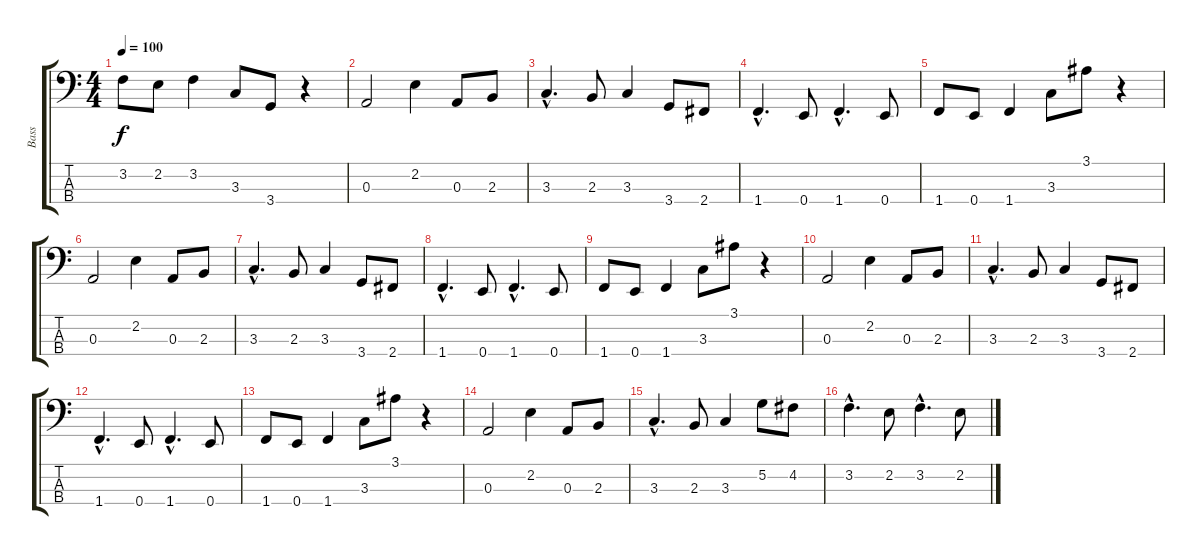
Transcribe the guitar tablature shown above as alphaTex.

\track ("Bass" "Bass") {instrument electricbassfinger}
\staff {score tabs}
\tuning (G2 D2 A1 E1) {hide}
\ts (4 4)
\tempo 100
\clef f4
\ks c
3.2.8{dy f volume 12} 2.2.8 3.2.4 3.3.8 3.4.8 r.4 |
0.3.2 2.2.4 0.3.8 2.3.8 |
3.3{hac}.4{d} 2.3.8 3.3.4 3.4.8 2.4.8 |
1.4{hac}.4{d} 0.4.8 1.4{hac}.4{d} 0.4.8 |
1.4.8 0.4.8 1.4.4 3.3.8 3.1.8 r.4 |
0.3.2 2.2.4 0.3.8 2.3.8 |
3.3{hac}.4{d} 2.3.8 3.3.4 3.4.8 2.4.8 |
1.4{hac}.4{d} 0.4.8 1.4{hac}.4{d} 0.4.8 |
1.4.8 0.4.8 1.4.4 3.3.8 3.1.8 r.4 |
0.3.2 2.2.4 0.3.8 2.3.8 |
3.3{hac}.4{d} 2.3.8 3.3.4 3.4.8 2.4.8 |
1.4{hac}.4{d} 0.4.8 1.4{hac}.4{d} 0.4.8 |
1.4.8 0.4.8 1.4.4 3.3.8 3.1.8 r.4 |
0.3.2 2.2.4 0.3.8 2.3.8 |
3.3{hac}.4{d} 2.3.8 3.3.4 5.2.8 4.2.8 |
3.2{hac}.4{d} 2.2.8 3.2{hac}.4{d} 2.2.8
